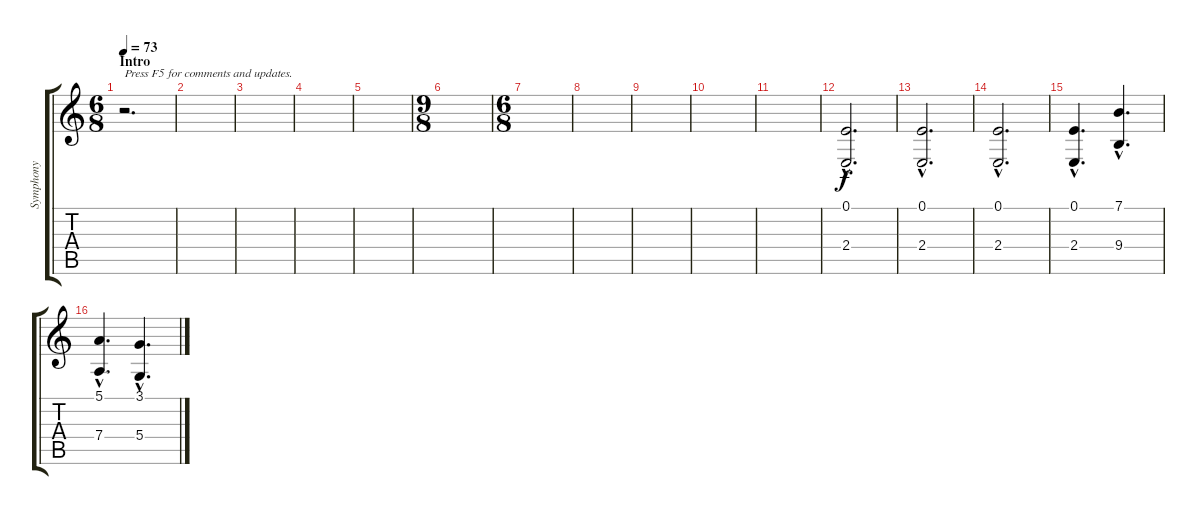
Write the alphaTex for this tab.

\track ("Symphony" "Symphony") {instrument stringensemble1}
\staff {score tabs}
\tuning (E4 B3 G3 D3 A2 E2) {hide}
\ts (6 8)
\section ("" "Intro")
\tempo 73
\clef g2
\ks c
r.2{d txt "Press F5 for comments and updates." dy f instrument stringensemble1} |
|
|
|
|
\ts (9 8)
|
\ts (6 8)
|
|
|
|
|
(0.1{hac} 2.4{hac}).2{d volume 9} |
(0.1{hac} 2.4{hac}).2{d volume 10} |
(0.1{hac} 2.4{hac}).2{d} |
(0.1{hac} 2.4{hac}).4{d} (7.1{hac} 9.4{hac}).4{d} |
(5.1{hac} 7.4{hac}).4{d} (3.1{hac} 5.4{hac}).4{d}
